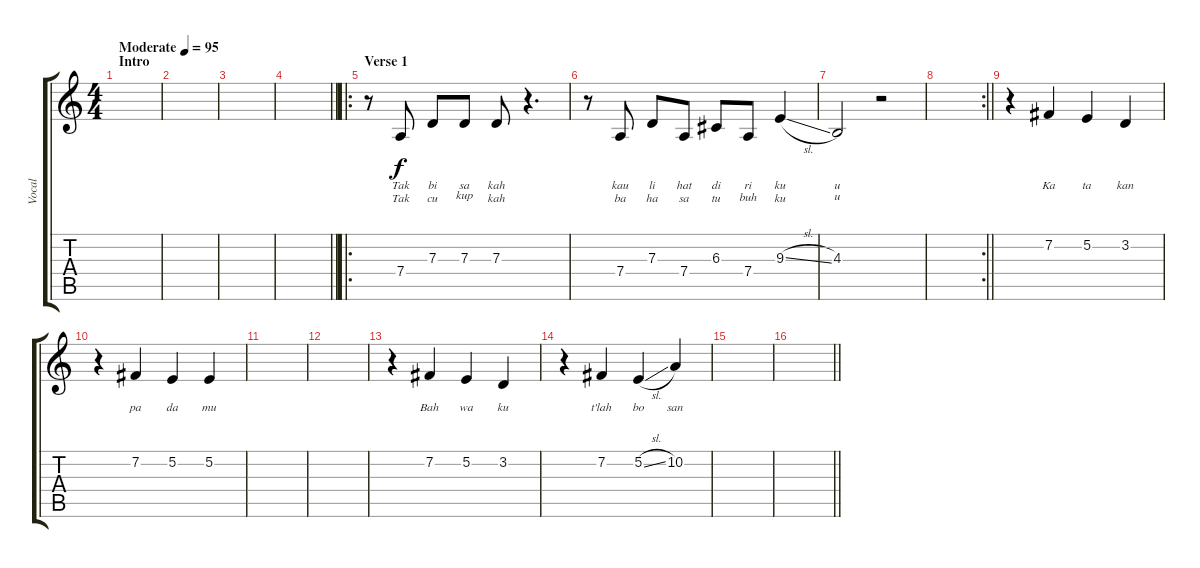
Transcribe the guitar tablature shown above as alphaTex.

\track ("Vocal" "Vocal") {instrument lead2sawtooth}
\staff {score tabs}
\tuning (E4 B3 G3 D3 A2 E2) {hide}
\ts (4 4)
\section ("" "Intro")
\tempo (95 "Moderate")
\clef g2
\ks c
|
|
|
\barLineRight lightlight
|
\ro
\section ("" "Verse 1")
r.8 7.4.8{lyrics (0 "Tak") lyrics (1 "Tak") lyrics (2 "") lyrics (3 "") lyrics (4 "")} 7.3.8{lyrics (0 "bi") lyrics (1 "cu") lyrics (2 "") lyrics (3 "") lyrics (4 "")} 7.3.8{lyrics (0 "sa") lyrics (1 "kup") lyrics (2 "") lyrics (3 "") lyrics (4 "")} 7.3.8{lyrics (0 "kah") lyrics (1 "kah") lyrics (2 "") lyrics (3 "") lyrics (4 "")} r.4{d} |
r.8 7.4.8{lyrics (0 "kau") lyrics (1 "ba") lyrics (2 "") lyrics (3 "") lyrics (4 "")} 7.3.8{lyrics (0 "li") lyrics (1 "ha") lyrics (2 "") lyrics (3 "") lyrics (4 "")} 7.4.8{lyrics (0 "hat") lyrics (1 "sa") lyrics (2 "") lyrics (3 "") lyrics (4 "")} 6.3.8{lyrics (0 "di") lyrics (1 "tu") lyrics (2 "") lyrics (3 "") lyrics (4 "")} 7.4.8{lyrics (0 "ri") lyrics (1 "buh") lyrics (2 "") lyrics (3 "") lyrics (4 "")} 9.3{sl}.4{lyrics (0 "ku") lyrics (1 "ku") lyrics (2 "") lyrics (3 "") lyrics (4 "")} |
4.3.2{lyrics (0 "u") lyrics (1 "u") lyrics (2 "") lyrics (3 "") lyrics (4 "")} r.2 |
\rc 2
\barLineRight lightlight
|
r.4 7.2.4{lyrics (0 "Ka") lyrics (1 "") lyrics (2 "") lyrics (3 "") lyrics (4 "")} 5.2.4{lyrics (0 "ta") lyrics (1 "") lyrics (2 "") lyrics (3 "") lyrics (4 "")} 3.2.4{lyrics (0 "kan") lyrics (1 "") lyrics (2 "") lyrics (3 "") lyrics (4 "")} |
r.4 7.2.4{lyrics (0 "pa") lyrics (1 "") lyrics (2 "") lyrics (3 "") lyrics (4 "")} 5.2.4{lyrics (0 "da") lyrics (1 "") lyrics (2 "") lyrics (3 "") lyrics (4 "")} 5.2.4{lyrics (0 "mu") lyrics (1 "") lyrics (2 "") lyrics (3 "") lyrics (4 "")} |
|
|
r.4 7.2.4{lyrics (0 "Bah") lyrics (1 "") lyrics (2 "") lyrics (3 "") lyrics (4 "")} 5.2.4{lyrics (0 "wa") lyrics (1 "") lyrics (2 "") lyrics (3 "") lyrics (4 "")} 3.2.4{lyrics (0 "ku") lyrics (1 "") lyrics (2 "") lyrics (3 "") lyrics (4 "")} |
r.4 7.2.4{lyrics (0 "t'lah") lyrics (1 "") lyrics (2 "") lyrics (3 "") lyrics (4 "")} 5.2{sl}.4{lyrics (0 "bo") lyrics (1 "") lyrics (2 "") lyrics (3 "") lyrics (4 "")} 10.2.4{lyrics (0 "san") lyrics (1 "") lyrics (2 "") lyrics (3 "") lyrics (4 "")} |
|
\barLineRight lightlight
